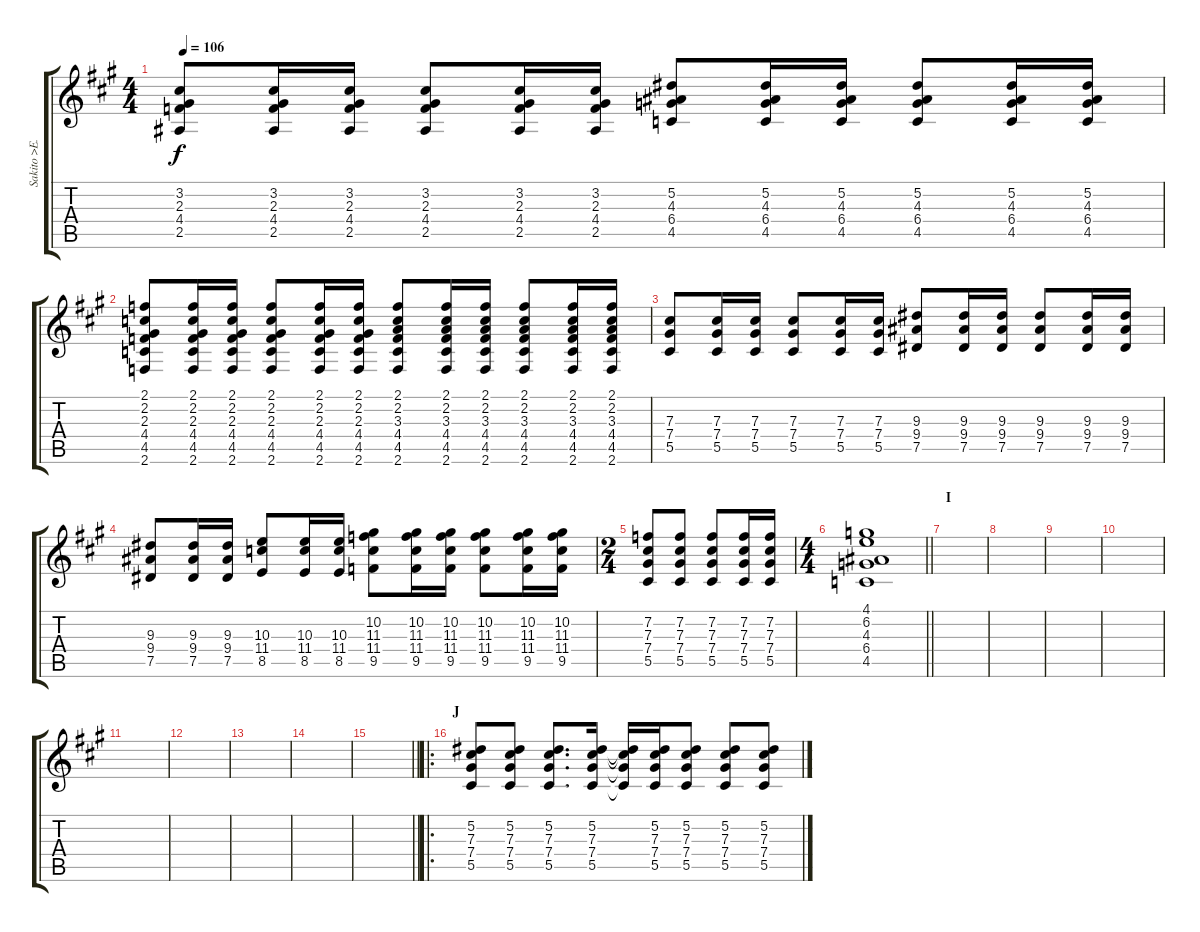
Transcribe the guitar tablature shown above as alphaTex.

\track ("Sakito >E.Gt" "Sakito >E.") {instrument distortionguitar}
\staff {score tabs}
\tuning (Eb4 Bb3 Gb3 Db3 Ab2 Eb2) {hide}
\ts (4 4)
\tempo 106
\clef g2
\ks a
(3.2 2.3 4.4 2.5).8{dy f} (3.2 2.3 4.4 2.5).16 (3.2 2.3 4.4 2.5).16 (3.2 2.3 4.4 2.5).8 (3.2 2.3 4.4 2.5).16 (3.2 2.3 4.4 2.5).16 (5.2 4.3 6.4 4.5).8 (5.2 4.3 6.4 4.5).16 (5.2 4.3 6.4 4.5).16 (5.2 4.3 6.4 4.5).8 (5.2 4.3 6.4 4.5).16 (5.2 4.3 6.4 4.5).16 |
(2.1 2.2 2.3 4.4 4.5 2.6).8 (2.1 2.2 2.3 4.4 4.5 2.6).16 (2.1 2.2 2.3 4.4 4.5 2.6).16 (2.1 2.2 2.3 4.4 4.5 2.6).8 (2.1 2.2 2.3 4.4 4.5 2.6).16 (2.1 2.2 2.3 4.4 4.5 2.6).16 (2.1 2.2 3.3 4.4 4.5 2.6).8 (2.1 2.2 3.3 4.4 4.5 2.6).16 (2.1 2.2 3.3 4.4 4.5 2.6).16 (2.1 2.2 3.3 4.4 4.5 2.6).8 (2.1 2.2 3.3 4.4 4.5 2.6).16 (2.1 2.2 3.3 4.4 4.5 2.6).16 |
(7.3 7.4 5.5).8 (7.3 7.4 5.5).16 (7.3 7.4 5.5).16 (7.3 7.4 5.5).8 (7.3 7.4 5.5).16 (7.3 7.4 5.5).16 (9.3 9.4 7.5).8 (9.3 9.4 7.5).16 (9.3 9.4 7.5).16 (9.3 9.4 7.5).8 (9.3 9.4 7.5).16 (9.3 9.4 7.5).16 |
(9.3 9.4 7.5).8 (9.3 9.4 7.5).16 (9.3 9.4 7.5).16 (10.3 11.4 8.5).8 (10.3 11.4 8.5).16 (10.3 11.4 8.5).16 (10.2 11.3 11.4 9.5).8 (10.2 11.3 11.4 9.5).16 (10.2 11.3 11.4 9.5).16 (10.2 11.3 11.4 9.5).8 (10.2 11.3 11.4 9.5).16 (10.2 11.3 11.4 9.5).16 |
\ts (2 4)
(7.2 7.3 7.4 5.5).8 (7.2 7.3 7.4 5.5).8 (7.2 7.3 7.4 5.5).8 (7.2 7.3 7.4 5.5).16 (7.2 7.3 7.4 5.5).16 |
\ts (4 4)
\barLineRight lightlight
(4.1 6.2 4.3 6.4 4.5).1 |
\section ("" "I")
|
|
|
|
|
|
|
|
\barLineRight lightlight
|
\ro
\section ("" "J")
(5.2 7.3 7.4 5.5).8 (5.2 7.3 7.4 5.5).8 (5.2 7.3 7.4 5.5).8{d} (5.2 7.3 7.4 5.5).16 (5.2{t} 7.3{t} 7.4{t} 5.5{t}).16 (5.2 7.3 7.4 5.5).16 (5.2 7.3 7.4 5.5).8 (5.2 7.3 7.4 5.5).8 (5.2 7.3 7.4 5.5).8
